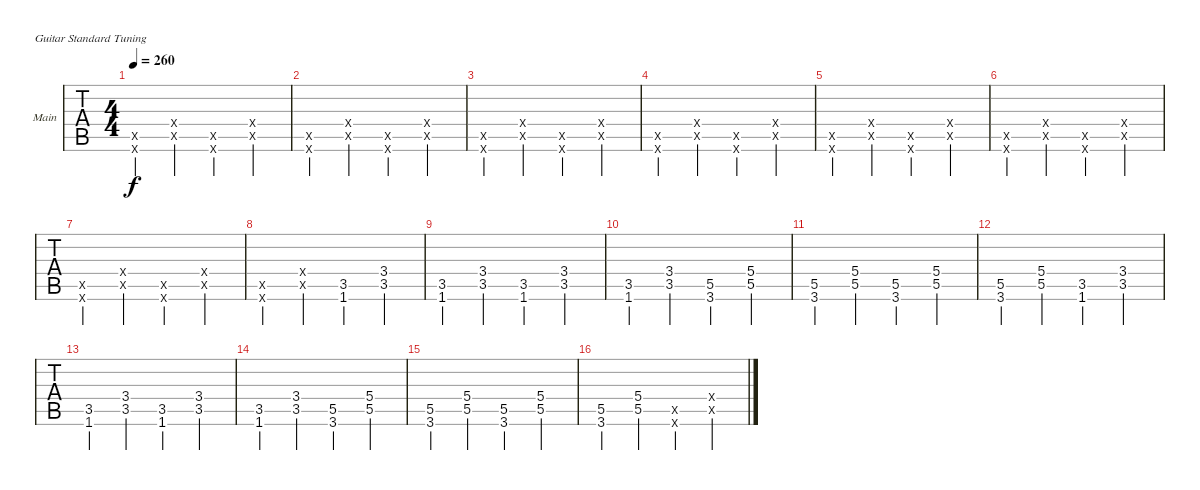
\defaultSystemsLayout 4
\bracketExtendMode groupsimilarinstruments
\firstSystemTrackNameOrientation horizontal
\otherSystemsTrackNameOrientation horizontal
\track ("First Guitar " "Main") {instrument acousticguitarsteel}
\staff {tabs}
\tuning (E4 B3 G3 D3 A2 E2)
\ts (4 4)
\tempo 260
\clef g2
\ks c
(0.6{x} 0.5{x}).4{dy f} (0.5{x} 0.4{x}).4 (0.5{x} 0.6{x}).4 (0.5{x} 0.4{x}).4 |
(0.6{x} 0.5{x}).4 (0.5{x} 0.4{x}).4 (0.5{x} 0.6{x}).4 (0.5{x} 0.4{x}).4 |
(0.6{x} 0.5{x}).4 (0.5{x} 0.4{x}).4 (0.5{x} 0.6{x}).4 (0.5{x} 0.4{x}).4 |
(0.6{x} 0.5{x}).4 (0.5{x} 0.4{x}).4 (0.5{x} 0.6{x}).4 (0.5{x} 0.4{x}).4 |
(0.6{x} 0.5{x}).4 (0.5{x} 0.4{x}).4 (0.5{x} 0.6{x}).4 (0.5{x} 0.4{x}).4 |
(0.6{x} 0.5{x}).4 (0.5{x} 0.4{x}).4 (0.5{x} 0.6{x}).4 (0.5{x} 0.4{x}).4 |
(0.6{x} 0.5{x}).4 (0.5{x} 0.4{x}).4 (0.5{x} 0.6{x}).4 (0.5{x} 0.4{x}).4 |
(0.6{x} 0.5{x}).4 (0.5{x} 0.4{x}).4 (3.5 1.6).4 (3.5 3.4).4 |
(1.6 3.5).4 (3.5 3.4).4 (1.6 3.5).4 (3.5 3.4).4 |
(1.6 3.5).4 (3.5 3.4).4 (3.6 5.5).4 (5.5 5.4).4 |
(3.6 5.5).4 (5.5 5.4).4 (3.6 5.5).4 (5.5 5.4).4 |
(3.6 5.5).4 (5.5 5.4).4 (1.6 3.5).4 (3.5 3.4).4 |
(1.6 3.5).4 (3.5 3.4).4 (1.6 3.5).4 (3.5 3.4).4 |
(1.6 3.5).4 (3.5 3.4).4 (3.6 5.5).4 (5.5 5.4).4 |
(3.6 5.5).4 (5.5 5.4).4 (3.6 5.5).4 (5.5 5.4).4 |
(3.6 5.5).4 (5.5 5.4).4 (3.6{x} 5.5{x}).4 (5.5{x} 5.4{x}).4
